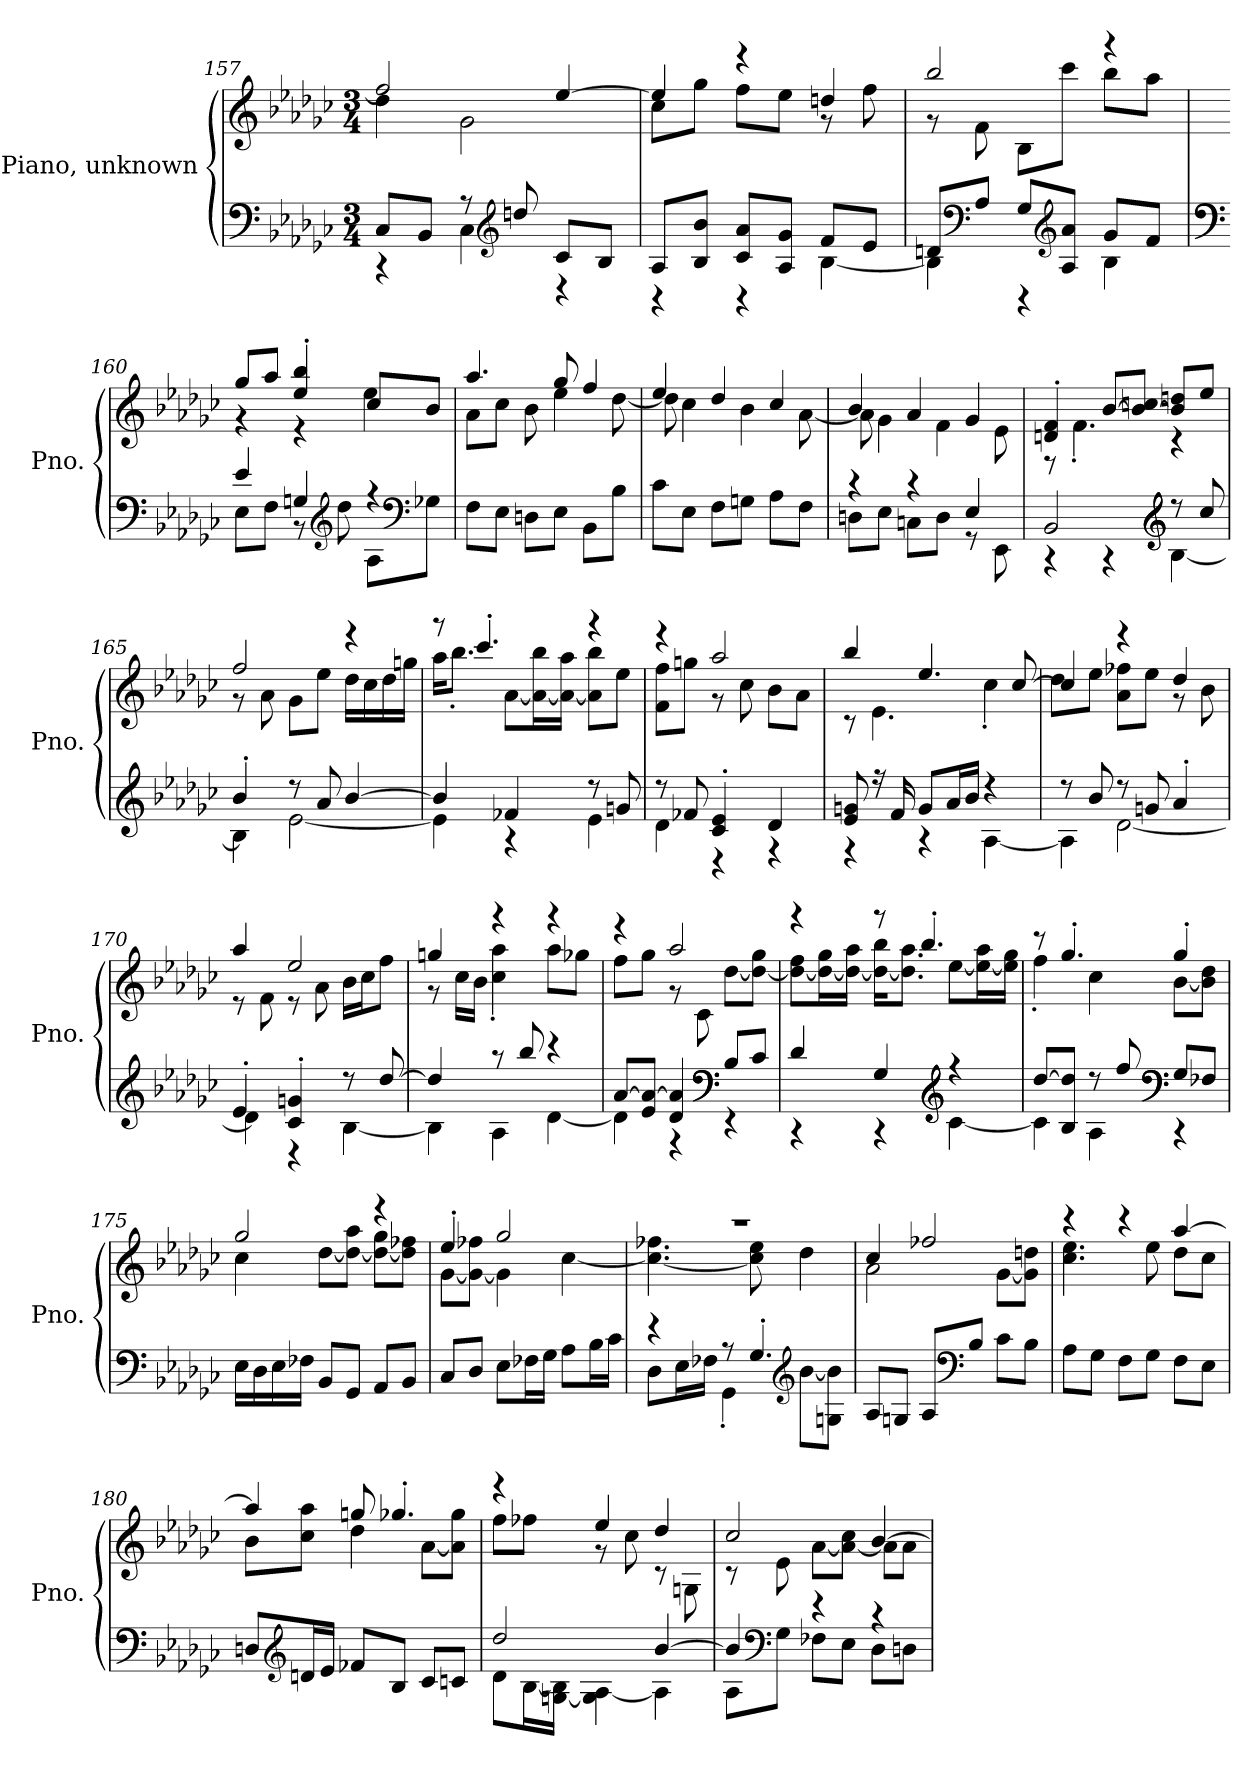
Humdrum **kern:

**kern	**kern
*part1	*part1
*staff2	*staff1
*I"Piano, unknown	*
*I'Pno.	*
*clefF4	*clefG2
*k[b-e-a-d-g-c-]	*k[b-e-a-d-g-c-]
*M3/4	*M3/4
=157	=157
*^	*^
8C-/L	4r	2ff-/]	4dd-\
8BB-/J	.	.	.
8r	4C-\	.	2g-\
*clefG2	*	*	*
8ddn/	.	.	.
8c-/L	4r	[4ee-/	.
8B-/J	.	.	.
=158	=158	=158	=158
8A-/L	4r	4ee-/]	8cc-\L
8B-/ 8b-/J	.	.	8gg-\J
8c-/ 8a-/L	4r	4r	8ff\L
8A-/ 8g-/J	.	.	8ee-\J
8f/L	[4B-\	4ddn/	8r
8e-/J	.	.	8ff\
=159	=159	=159	=159
8dn/L	4B-\]	2bb-/	8r
*clefF4	*	*	*
8A-/J	.	.	8f\
8G-/L	4r	.	8B-\L
*clefG2	*	*	*
8A-/ 8a-/J	.	.	8ccc-\J
8g-/L	4B-\	4r	8bb-\L
8f/J	.	.	8aa-\J
!!LO:LB:g=z	!!
=160	=160	=160	=160
*clefF4	*	*	*
4e-/	8E-\L	8gg-/L	4r
.	8F\J	8aa-/J	.
4Gn/	8r	4ee-/' 4bb-/'	4r
*clefG2	*	*	*
.	8dd-\	.	.
4r	8A-\L	8cc-/L	4ee-\
*clefF4	*	*	*
.	8G-X\J	8b-/J	.
*v	*v	*	*
=161	=161	=161
8F\L	4.aa-/	8a-\L
8E-\J	.	8cc-\J
8Dn\L	.	8b-\
8E-\J	8gg-/	4ee-\
8BB-\L	4ff/	.
8B-\J	.	[8dd-\
=162	=162	=162
8c-\L	4ee-/	8dd-\]
8E-\J	.	4cc-\
8F\L	4dd-/	.
8Gn\J	.	4b-\
8A-\L	4cc-/	.
8F\J	.	[8a-\
=163	=163	=163
*^	*	*
4r	8Dn\L	4b-/	8a-\]
.	8E-\J	.	4g-\
4r	8Cn\L	4a-/	.
.	8D\J	.	4f\
4E-/	8r	4g-/	.
.	8EE-\	.	8e-\
!!LO:LB:g=z	!!
=164	=164	=164	=164
2BB-/	4r	4dn/' 4f/'	8r
.	.	.	4.f'\
.	4r	[8b-/L	.
.	.	8b-/_ 8ccn/J	.
*clefG2	*	*	*
8r	[4B-\	8b-/] 8ddn/L	4r
8cc-/	.	8ee-/J	.
=165	=165	=165	=165
4b-'/	4B-\]	2ff/	8r
.	.	.	8a-\
8r	[2e-\	.	8g-\L
8a-/	.	.	8ee-\J
[4b-/	.	4r	16dd-\LL
.	.	.	16cc-\
.	.	.	16dd-\
.	.	.	16ggn\JJ
=166	=166	=166	=166
4b-/]	4e-\]	8r	16aa-\KL
.	.	.	8.bb-'\J
.	.	4.ccc-'/	.
4f-X/	4r	.	[8a-\L
.	.	.	16a-\_ 16bb-\L
.	.	.	16a-\_ 16aa-\JJ
8r	4e-\	4r	8a-\] 8bb-\L
8gn/	.	.	8ee-\J
=167	=167	=167	=167
8r	4d-\	4r	8f\ 8ff\L
8f-X/	.	.	8ggn\J
4c-/' 4e-/'	4r	2aa-/	8r
.	.	.	8cc-\
4d-/	4r	.	8b-\L
.	.	.	8a-\J
!!LO:LB:g=z	!!
=168	=168	=168	=168
8e-/ 8gn/	4r	4bb-/	8r
16r	.	.	4.e-\
16f/	.	.	.
8g/L	4r	4.ee-/	.
16a-/L	.	.	.
16b-/JJ	.	.	.
4r	[4A-\	.	4cc-'\
.	.	[8cc-/	.
=169	=169	=169	=169
8r	4A-\]	4cc-/]	8dd-\L
8b-/	.	.	8ee-\J
8r	[2d-\	4r	8a-\ 8ff-X\L
8gn/	.	.	8ee-\J
4a-'/	.	4dd-/	8r
.	.	.	8b-\
=170	=170	=170	=170
4e-'/	4d-\]	4aa-/	8r
.	.	.	8f\
4c-/' 4gn/'	4r	2ee-/	8r
.	.	.	8a-\
8r	[4B-\	.	16b-\LL
.	.	.	16cc-\J
[8dd-/	.	.	8ff\J
=171	=171	=171	=171
4dd-/]	4B-\]	4ggn/	8r
.	.	.	16cc-\LL
.	.	.	16b-\JJ
8r	4A-\	4r	4cc-\' 4aa-\'
8bb-/	.	.	.
4r	[4d-\	4r	8aa-\L
.	.	.	8gg-X\J
!!LO:LB:g=z	!!
=172	=172	=172	=172
[8a-/L	4d-\]	4r	8ff\L
8e-/ 8a-/_J	.	.	8gg-\J
4d-/ 4a-/]	4r	2aa-/	8r
.	.	.	8c-\
*clefF4	*	*	*
8B-/L	4r	.	[8dd-\L
8c-/J	.	.	8dd-\_ 8gg-\J
=173	=173	=173	=173
4d-/	4r	4r	8dd-\_ 8ff\L
.	.	.	16dd-\_ 16gg-\L
.	.	.	16dd-\_ 16aa-\JJ
4G-/	4r	8r	16dd-\_ 16bb-\KL
.	.	.	8.dd-\] 8.aa-\J
.	.	4.bb-'/	.
*clefG2	*	*	*
4r	[4c-\	.	[8ee-\L
.	.	.	16ee-\_ 16aa-\L
.	.	.	16ee-\] 16gg-\JJ
=174	=174	=174	=174
[8dd-/L	4c-\]	8r	4ff'\
8B-/ 8dd-/]J	.	4.gg-'/	.
8r	4A-\	.	4cc-\
8ff/	.	.	.
*clefF4	*	*	*
8G-/L	4r	4gg-'/	[8b-\L
8F-X/J	.	.	8b-\] 8dd-\J
*v	*v	*	*
!!LO:PB:g=z	!!
=175	=175	=175
16E-\LL	2gg-/	4cc-\
16D-\	.	.
16E-\	.	.
16F-X\JJ	.	.
8BB-/L	.	[8dd-\L
8GG-/J	.	8dd-\_ 8aa-\J
8AA-/L	4r	8dd-\_ 8gg-\L
8BB-/J	.	8dd-\] 8ff-X\J
=176	=176	=176
8C-/L	4ee-'/	[8g-\L
8D-/J	.	8g-\_ 8ff-X\J
8E-\L	2gg-/	4g-\]
16F-X\L	.	.
16G-\JJ	.	.
8A-\L	.	[4cc-\
16B-\L	.	.
16c-\JJ	.	.
=177	=177	=177
*^	*	*
4r	8D-\L	2.r	4.cc-\_ 4.ff-X\
.	16E-\L	.	.
.	16F-X\JJ	.	.
8r	4GG-'\	.	.
4.G-'/	.	.	8cc-\] 8ee-\
*clefG2	*	*	*
.	[8b-\L	.	4dd-\
.	8Gn\ 8b-\]J	.	.
*v	*v	*	*
!!LO:LB:g=z	!!
=178	=178	=178
8A-/L	4cc-/	2a-\
8Gn/J	.	.
8A-/L	2ff-X/	.
*clefF4	*	*
8B-/J	.	.
8c-\L	.	[8g-\L
8B-\J	.	8g-\] 8ddn\J
=179	=179	=179
8A-\L	4r	4.cc-\ 4.ee-\
8G-\J	.	.
8F\L	4r	.
8G-\J	.	8ee-\
8F\L	[4aa-/	8dd-\L
8E-\J	.	8cc-\J
=180	=180	=180
8Dn/L	4aa-/]	8b-\L
*clefG2	*	*
16dn/L	.	8cc-\ 8aa-\J
16e-/JJ	.	.
8f-X/L	8ggn/	4dd-\
8B-/J	4.gg-X'/	.
8c-/L	.	[8a-\L
8cn/J	.	8a-\] 8gg-\J
=181	=181	=181
*^	*	*
2dd-/	8d-\L	4r	8ff\L
.	[16B-\L	.	8ff-X\J
.	[16Gn\ 16B-\]JJ	.	.
.	4G\] [4A-\	4ee-/	8r
.	.	.	8cc-\
[4b-/	4A-\]	4dd-/	8r
.	.	.	8Gn\
!!LO:LB:g=z	!!
=182	=182	=182	=182
4b-/]	8A-\L	2cc-/	8r
*clefF4	*	*	*
.	8G-\J	.	8e-\
4r	8F-X\L	.	[8a-\L
.	8E-\J	.	8a-\_ 8cc-\J
4r	8D-\L	[4b-/	8a-\L]
.	8Dn\J	.	8a-\J
*v	*v	*	*
*	*v	*v
=	=
*-	*-
